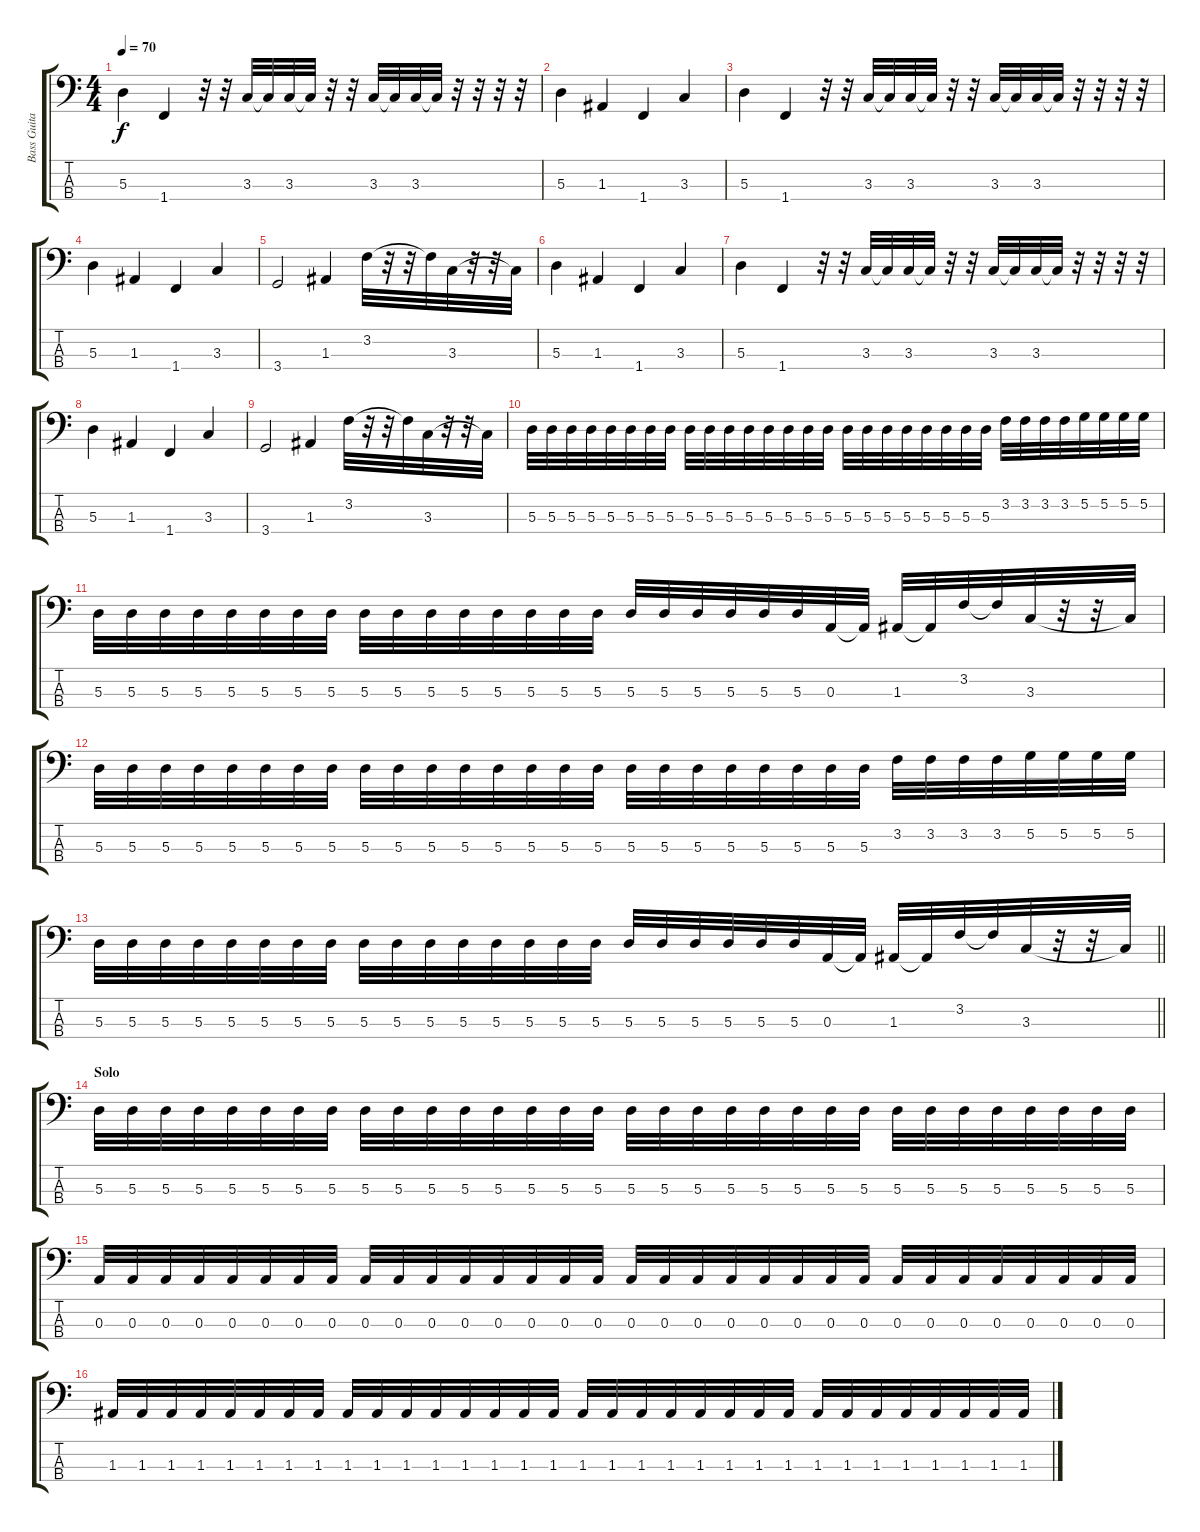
\track ("Bass Guitar" "Bass Guita") {instrument electricbassfinger}
\staff {score tabs}
\tuning (G2 D2 A1 E1) {hide}
\ts (4 4)
\tempo 70
\clef f4
\ks c
5.3.4{dy f} 1.4.4 r.32 r.32 3.3.32 3.3{t}.32 3.3.32 3.3{t}.32 r.32 r.32 3.3.32 3.3{t}.32 3.3.32 3.3{t}.32 r.32 r.32 r.32 r.32 |
5.3.4 1.3.4 1.4.4 3.3.4 |
5.3.4 1.4.4 r.32 r.32 3.3.32 3.3{t}.32 3.3.32 3.3{t}.32 r.32 r.32 3.3.32 3.3{t}.32 3.3.32 3.3{t}.32 r.32 r.32 r.32 r.32 |
5.3.4 1.3.4 1.4.4 3.3.4 |
3.4.2 1.3.4 3.2.32 r.32 r.32 3.2{t}.32 3.3.32 r.32 r.32 3.3{t}.32 |
5.3.4 1.3.4 1.4.4 3.3.4 |
5.3.4 1.4.4 r.32 r.32 3.3.32 3.3{t}.32 3.3.32 3.3{t}.32 r.32 r.32 3.3.32 3.3{t}.32 3.3.32 3.3{t}.32 r.32 r.32 r.32 r.32 |
5.3.4 1.3.4 1.4.4 3.3.4 |
3.4.2 1.3.4 3.2.32 r.32 r.32 3.2{t}.32 3.3.32 r.32 r.32 3.3{t}.32 |
5.3.32 5.3.32 5.3.32 5.3.32 5.3.32 5.3.32 5.3.32 5.3.32 5.3.32 5.3.32 5.3.32 5.3.32 5.3.32 5.3.32 5.3.32 5.3.32 5.3.32 5.3.32 5.3.32 5.3.32 5.3.32 5.3.32 5.3.32 5.3.32 3.2.32 3.2.32 3.2.32 3.2.32 5.2.32 5.2.32 5.2.32 5.2.32 |
5.3.32 5.3.32 5.3.32 5.3.32 5.3.32 5.3.32 5.3.32 5.3.32 5.3.32 5.3.32 5.3.32 5.3.32 5.3.32 5.3.32 5.3.32 5.3.32 5.3.32 5.3.32 5.3.32 5.3.32 5.3.32 5.3.32 0.3.32 0.3{t}.32 1.3.32 1.3{t}.32 3.2.32 3.2{t}.32 3.3.32 r.32 r.32 3.3{t}.32 |
5.3.32 5.3.32 5.3.32 5.3.32 5.3.32 5.3.32 5.3.32 5.3.32 5.3.32 5.3.32 5.3.32 5.3.32 5.3.32 5.3.32 5.3.32 5.3.32 5.3.32 5.3.32 5.3.32 5.3.32 5.3.32 5.3.32 5.3.32 5.3.32 3.2.32 3.2.32 3.2.32 3.2.32 5.2.32 5.2.32 5.2.32 5.2.32 |
\barLineRight lightlight
5.3.32 5.3.32 5.3.32 5.3.32 5.3.32 5.3.32 5.3.32 5.3.32 5.3.32 5.3.32 5.3.32 5.3.32 5.3.32 5.3.32 5.3.32 5.3.32 5.3.32 5.3.32 5.3.32 5.3.32 5.3.32 5.3.32 0.3.32 0.3{t}.32 1.3.32 1.3{t}.32 3.2.32 3.2{t}.32 3.3.32 r.32 r.32 3.3{t}.32 |
\section ("" "Solo")
5.3.32 5.3.32 5.3.32 5.3.32 5.3.32 5.3.32 5.3.32 5.3.32 5.3.32 5.3.32 5.3.32 5.3.32 5.3.32 5.3.32 5.3.32 5.3.32 5.3.32 5.3.32 5.3.32 5.3.32 5.3.32 5.3.32 5.3.32 5.3.32 5.3.32 5.3.32 5.3.32 5.3.32 5.3.32 5.3.32 5.3.32 5.3.32 |
0.3.32 0.3.32 0.3.32 0.3.32 0.3.32 0.3.32 0.3.32 0.3.32 0.3.32 0.3.32 0.3.32 0.3.32 0.3.32 0.3.32 0.3.32 0.3.32 0.3.32 0.3.32 0.3.32 0.3.32 0.3.32 0.3.32 0.3.32 0.3.32 0.3.32 0.3.32 0.3.32 0.3.32 0.3.32 0.3.32 0.3.32 0.3.32 |
1.3.32 1.3.32 1.3.32 1.3.32 1.3.32 1.3.32 1.3.32 1.3.32 1.3.32 1.3.32 1.3.32 1.3.32 1.3.32 1.3.32 1.3.32 1.3.32 1.3.32 1.3.32 1.3.32 1.3.32 1.3.32 1.3.32 1.3.32 1.3.32 1.3.32 1.3.32 1.3.32 1.3.32 1.3.32 1.3.32 1.3.32 1.3.32
